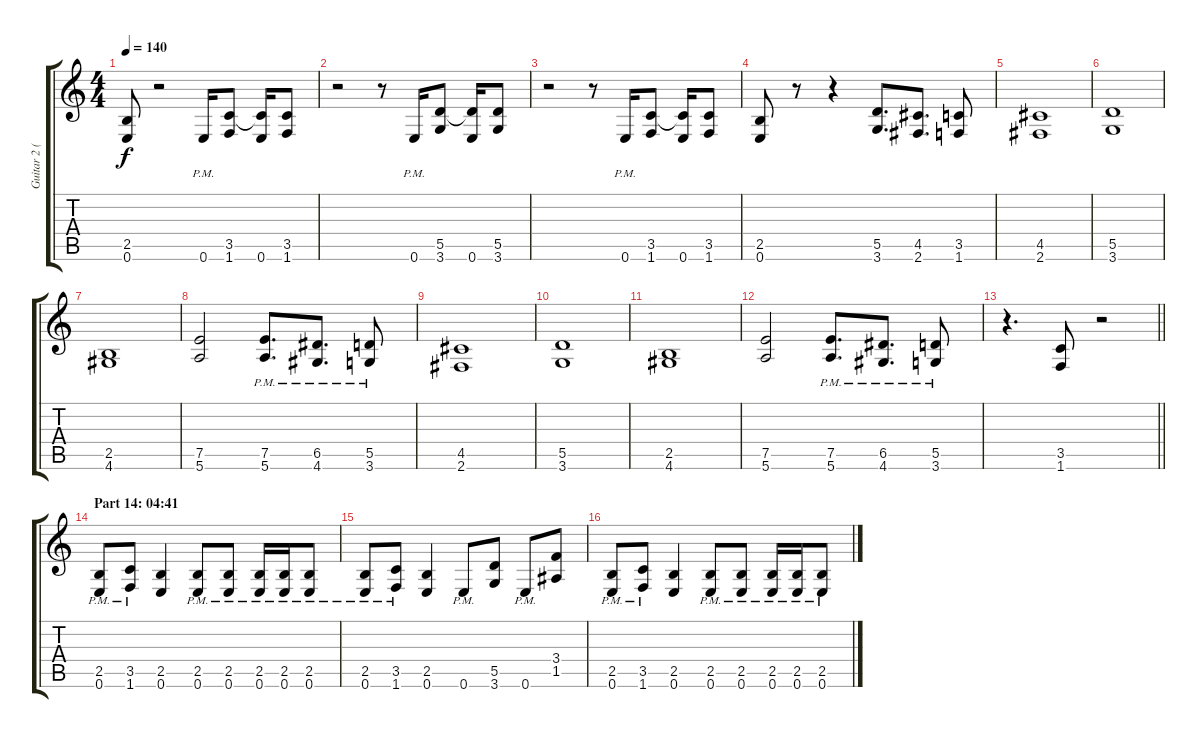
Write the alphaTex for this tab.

\track ("Guitar 2 (Distortion)" "Guitar 2 (") {instrument distortionguitar}
\staff {score tabs}
\tuning (E4 B3 G3 D3 A2 E2) {hide}
\ts (4 4)
\tempo 140
\clef g2
\ks c
(2.5 0.6).8{dy f} r.2 0.6{pm}.16 (3.5 1.6).8 (3.5{t} 0.6).16 (3.5 1.6).8 |
r.2 r.8 0.6{pm}.16 (5.5 3.6).8 (5.5{t} 0.6).16 (5.5 3.6).8 |
r.2 r.8 0.6{pm}.16 (3.5 1.6).8 (3.5{t} 0.6).16 (3.5 1.6).8 |
(2.5 0.6).8 r.8 r.4 (5.5 3.6).8{d} (4.5 2.6).8{d} (3.5 1.6).8 |
(4.5 2.6).1 |
(5.5 3.6).1 |
(2.5 4.6).1 |
(7.5 5.6).2 (7.5{pm} 5.6{pm}).8{d} (6.5{pm} 4.6{pm}).8{d} (5.5{pm} 3.6{pm}).8 |
(4.5 2.6).1 |
(5.5 3.6).1 |
(2.5 4.6).1 |
(7.5 5.6).2 (7.5{pm} 5.6{pm}).8{d} (6.5{pm} 4.6{pm}).8{d} (5.5{pm} 3.6{pm}).8 |
\barLineRight lightlight
r.4{d} (3.5 1.6).8 r.2 |
\section ("" "Part 14: 04:41")
(2.5{pm} 0.6{pm}).8 (3.5{pm} 1.6{pm}).8 (2.5 0.6).4 (2.5{pm} 0.6{pm}).8 (2.5{pm} 0.6{pm}).8 (2.5{pm} 0.6{pm}).16 (2.5{pm} 0.6{pm}).16 (2.5{pm} 0.6{pm}).8 |
(2.5{pm} 0.6{pm}).8 (3.5{pm} 1.6{pm}).8 (2.5 0.6).4 0.6{pm}.8 (5.5 3.6).8 0.6{pm}.8 (3.4 1.5).8 |
(2.5{pm} 0.6{pm}).8 (3.5{pm} 1.6{pm}).8 (2.5 0.6).4 (2.5{pm} 0.6{pm}).8 (2.5{pm} 0.6{pm}).8 (2.5{pm} 0.6{pm}).16 (2.5{pm} 0.6{pm}).16 (2.5{pm} 0.6{pm}).8
